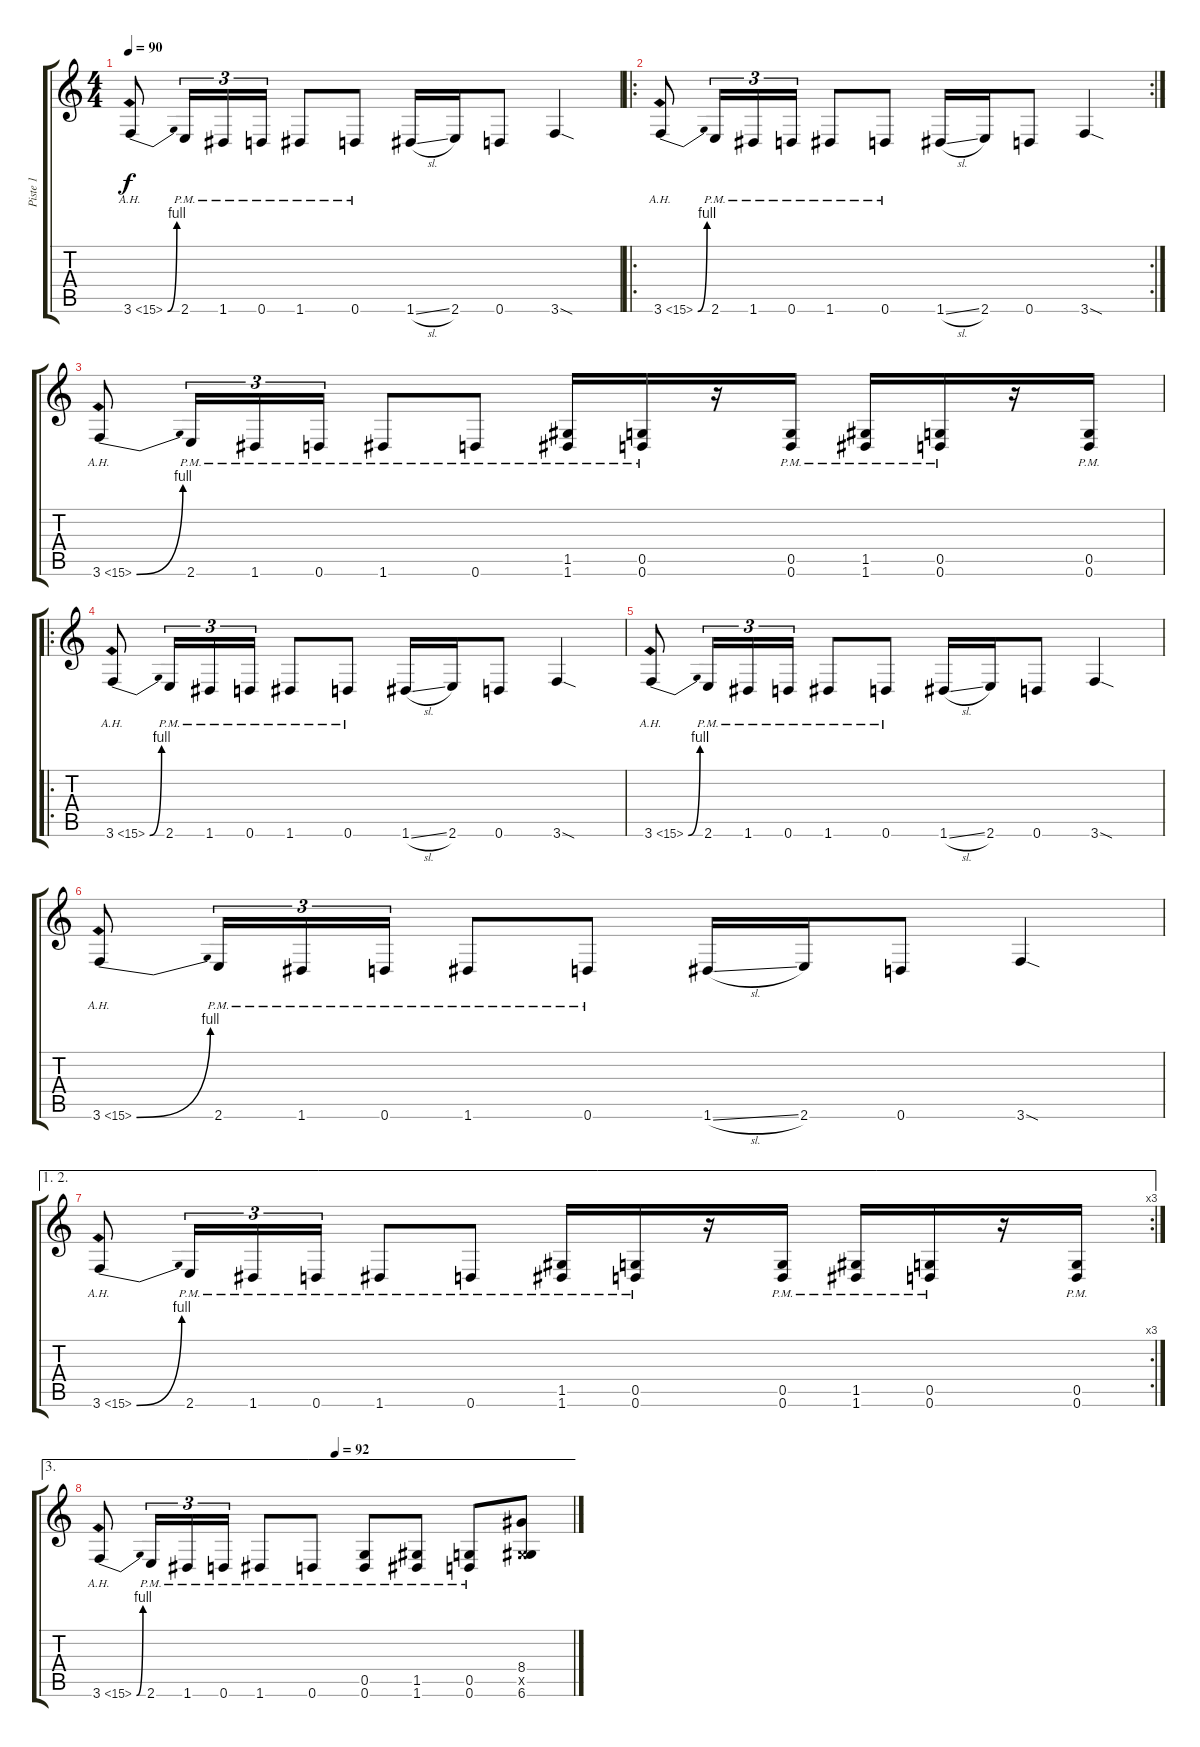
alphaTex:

\track ("Piste 1" "Piste 1") {instrument overdrivenguitar}
\staff {score tabs}
\tuning (D4 A3 F3 C3 G2 D2) {hide}
\ts (4 4)
\tempo 90
\clef g2
\ks c
3.6{be (bend 0 0 60 4) ah 12}.8{dy f instrument overdrivenguitar} 2.6{pm}.16{tu (3 2)} 1.6{pm}.16{tu (3 2)} 0.6{pm}.16{tu (3 2)} 1.6{pm}.8 0.6{pm}.8 1.6{sl}.16 2.6.16 0.6.8 3.6{sod}.4 |
\ro
\rc 2
3.6{be (bend 0 0 60 4) ah 12}.8 2.6{pm}.16{tu (3 2)} 1.6{pm}.16{tu (3 2)} 0.6{pm}.16{tu (3 2)} 1.6{pm}.8 0.6{pm}.8 1.6{sl}.16 2.6.16 0.6.8 3.6{sod}.4 |
3.6{be (bend 0 0 60 4) ah 12}.8 2.6{pm}.16{tu (3 2)} 1.6{pm}.16{tu (3 2)} 0.6{pm}.16{tu (3 2)} 1.6{pm}.8 0.6{pm}.8 (1.5{pm} 1.6{pm}).16 (0.5{pm} 0.6{pm}).16 r.16 (0.5{pm} 0.6{pm}).16 (1.5{pm} 1.6{pm}).16 (0.5{pm} 0.6{pm}).16 r.16 (0.5{pm} 0.6).16 |
\ro
3.6{be (bend 0 0 60 4) ah 12}.8 2.6{pm}.16{tu (3 2)} 1.6{pm}.16{tu (3 2)} 0.6{pm}.16{tu (3 2)} 1.6{pm}.8 0.6{pm}.8 1.6{sl}.16 2.6.16 0.6.8 3.6{sod}.4 |
3.6{be (bend 0 0 60 4) ah 12}.8 2.6{pm}.16{tu (3 2)} 1.6{pm}.16{tu (3 2)} 0.6{pm}.16{tu (3 2)} 1.6{pm}.8 0.6{pm}.8 1.6{sl}.16 2.6.16 0.6.8 3.6{sod}.4 |
3.6{be (bend 0 0 60 4) ah 12}.8 2.6{pm}.16{tu (3 2)} 1.6{pm}.16{tu (3 2)} 0.6{pm}.16{tu (3 2)} 1.6{pm}.8 0.6{pm}.8 1.6{sl}.16 2.6.16 0.6.8 3.6{sod}.4 |
\ae (1 2)
\rc 3
3.6{be (bend 0 0 60 4) ah 12}.8 2.6{pm}.16{tu (3 2)} 1.6{pm}.16{tu (3 2)} 0.6{pm}.16{tu (3 2)} 1.6{pm}.8 0.6{pm}.8 (1.5{pm} 1.6{pm}).16 (0.5{pm} 0.6{pm}).16 r.16 (0.5{pm} 0.6{pm}).16 (1.5{pm} 1.6{pm}).16 (0.5{pm} 0.6{pm}).16 r.16 (0.5{pm} 0.6).16 |
\ae 3
\tempo (92 0.5)
3.6{be (bend 0 0 60 4) ah 12}.8 2.6{pm}.16{tu (3 2)} 1.6{pm}.16{tu (3 2)} 0.6{pm}.16{tu (3 2)} 1.6{pm}.8 0.6{pm}.8 (0.5{pm} 0.6{pm}).8 (1.5{pm} 1.6{pm}).8 (0.5{pm} 0.6{pm}).8 (8.4 0.5{x} 6.6).8
